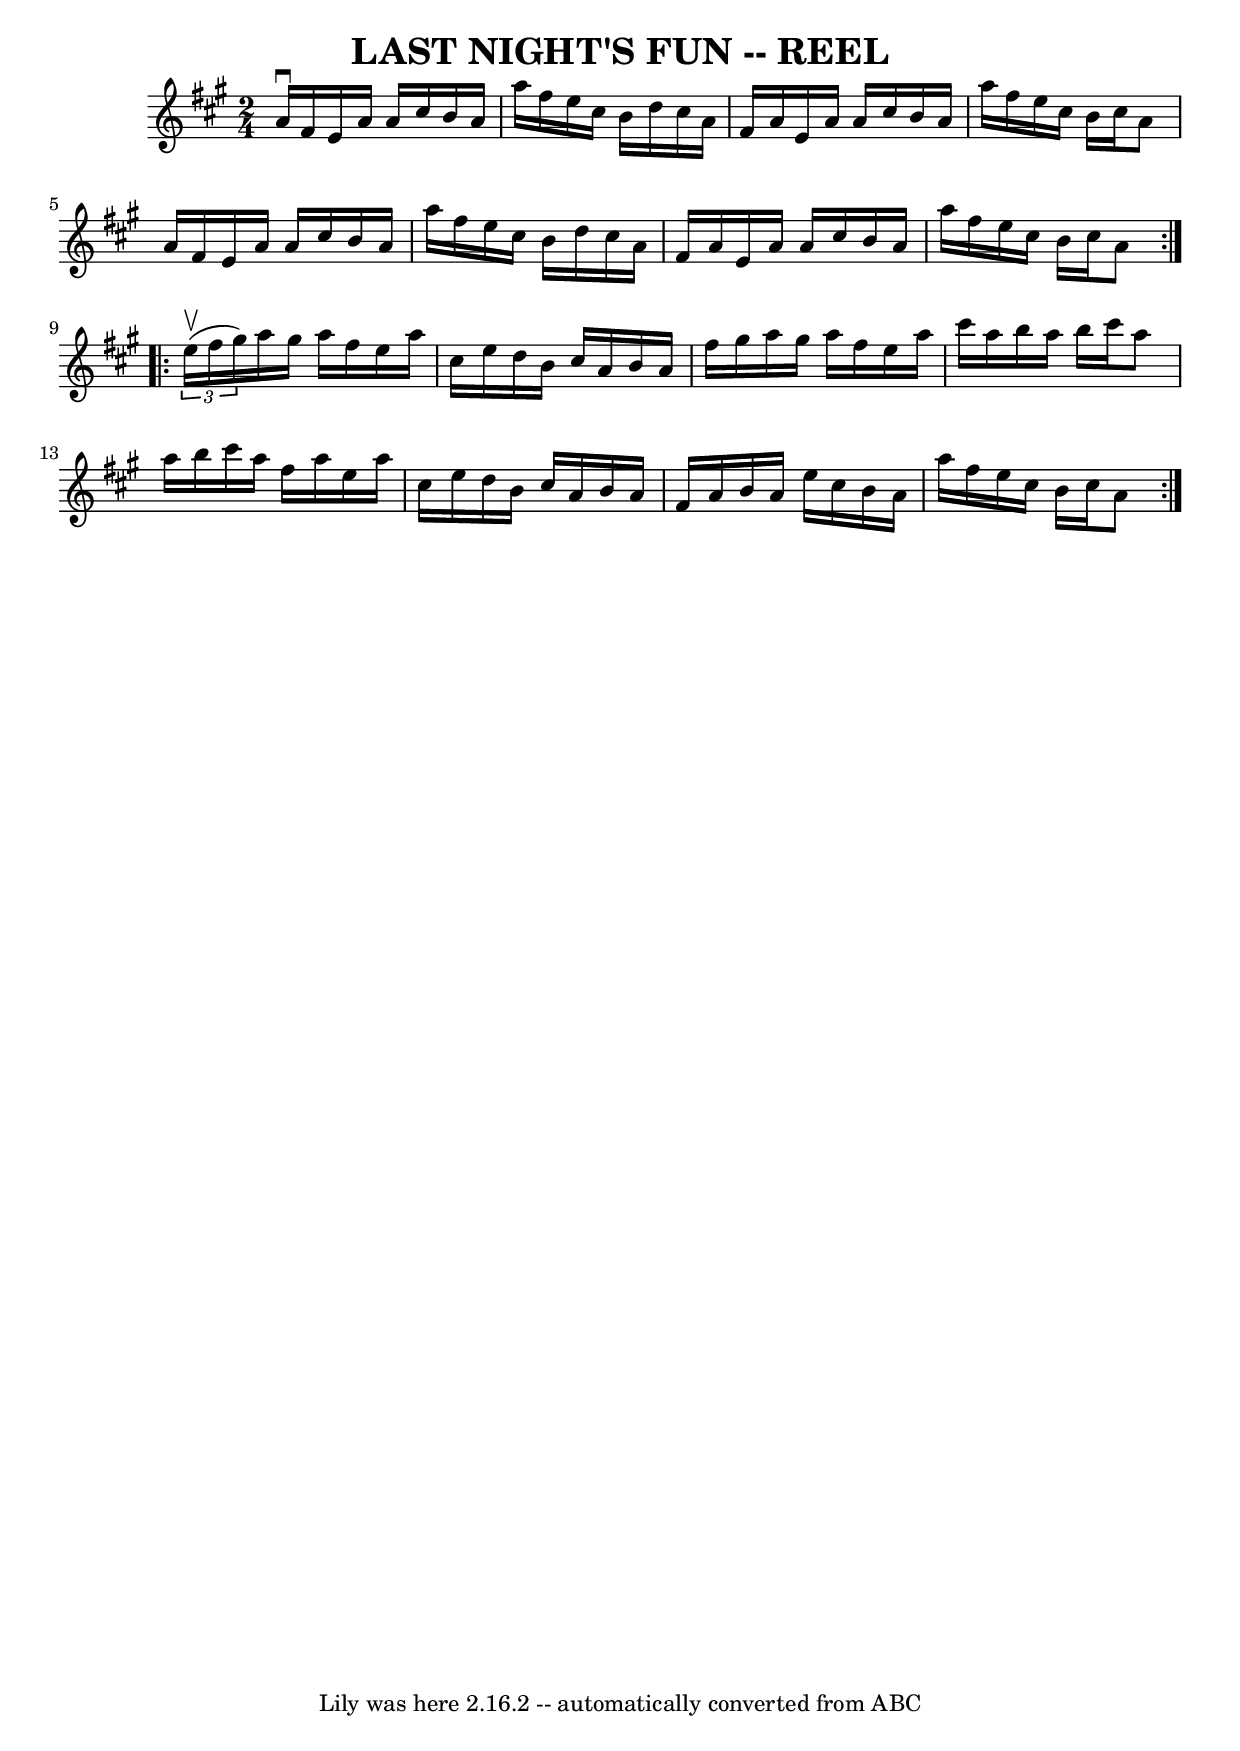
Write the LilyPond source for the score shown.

\version "2.7.40"
\include "Mammoth.ily"
\header {
	%% book = "Ryan's Mammoth Collection of Fiddle Tunes"
	crossRefNumber = "1"
	footnotes = ""
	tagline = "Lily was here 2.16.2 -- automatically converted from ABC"
	title = "LAST NIGHT'S FUN -- REEL"
}
voicedefault =  {
\set Score.defaultBarType = "empty"

\repeat volta 2 {
\time 2/4 \key a \major a'16^\downbow fis'16        |
 e'16    
a'16 a'16 cis''16 b'16 a'16 a''16 fis''16    |
 e''16 
 cis''16 b'16 d''16 cis''16 a'16 fis'16 a'16    |
   
e'16 a'16 a'16 cis''16 b'16 a'16 a''16 fis''16    |
 
 e''16 cis''16 b'16 cis''16 a'8 a'16 fis'16        |
  
 e'16 a'16 a'16 cis''16 b'16 a'16 a''16 fis''16    
|
 e''16 cis''16 b'16 d''16 cis''16 a'16 fis'16    
a'16    |
 e'16 a'16 a'16 cis''16 b'16 a'16 a''16    
fis''16    |
 e''16 cis''16 b'16 cis''16 a'8    }     
\repeat volta 2 {   \times 2/3 { e''16 (^\upbow fis''16 gis''16) }    
   |
 a''16 gis''16 a''16 fis''16 e''16 a''16 cis''16 
 e''16    |
 d''16 b'16 cis''16 a'16 b'16 a'16    
fis''16 gis''16    |
 a''16 gis''16 a''16 fis''16 e''16  
 a''16 cis'''16 a''16    |
 b''16 a''16 b''16 cis'''16  
 a''8 a''16 b''16        |
 cis'''16 a''16 fis''16    
a''16 e''16 a''16 cis''16 e''16    |
 d''16 b'16    
cis''16 a'16 b'16 a'16 fis'16 a'16    |
 b'16 a'16    
e''16 cis''16 b'16 a'16 a''16 fis''16    |
 e''16    
cis''16 b'16 cis''16 a'8    }   
}

\score{
    <<

	\context Staff="default"
	{
	    \voicedefault 
	}

    >>
	\layout {
	}
	\midi {}
}
